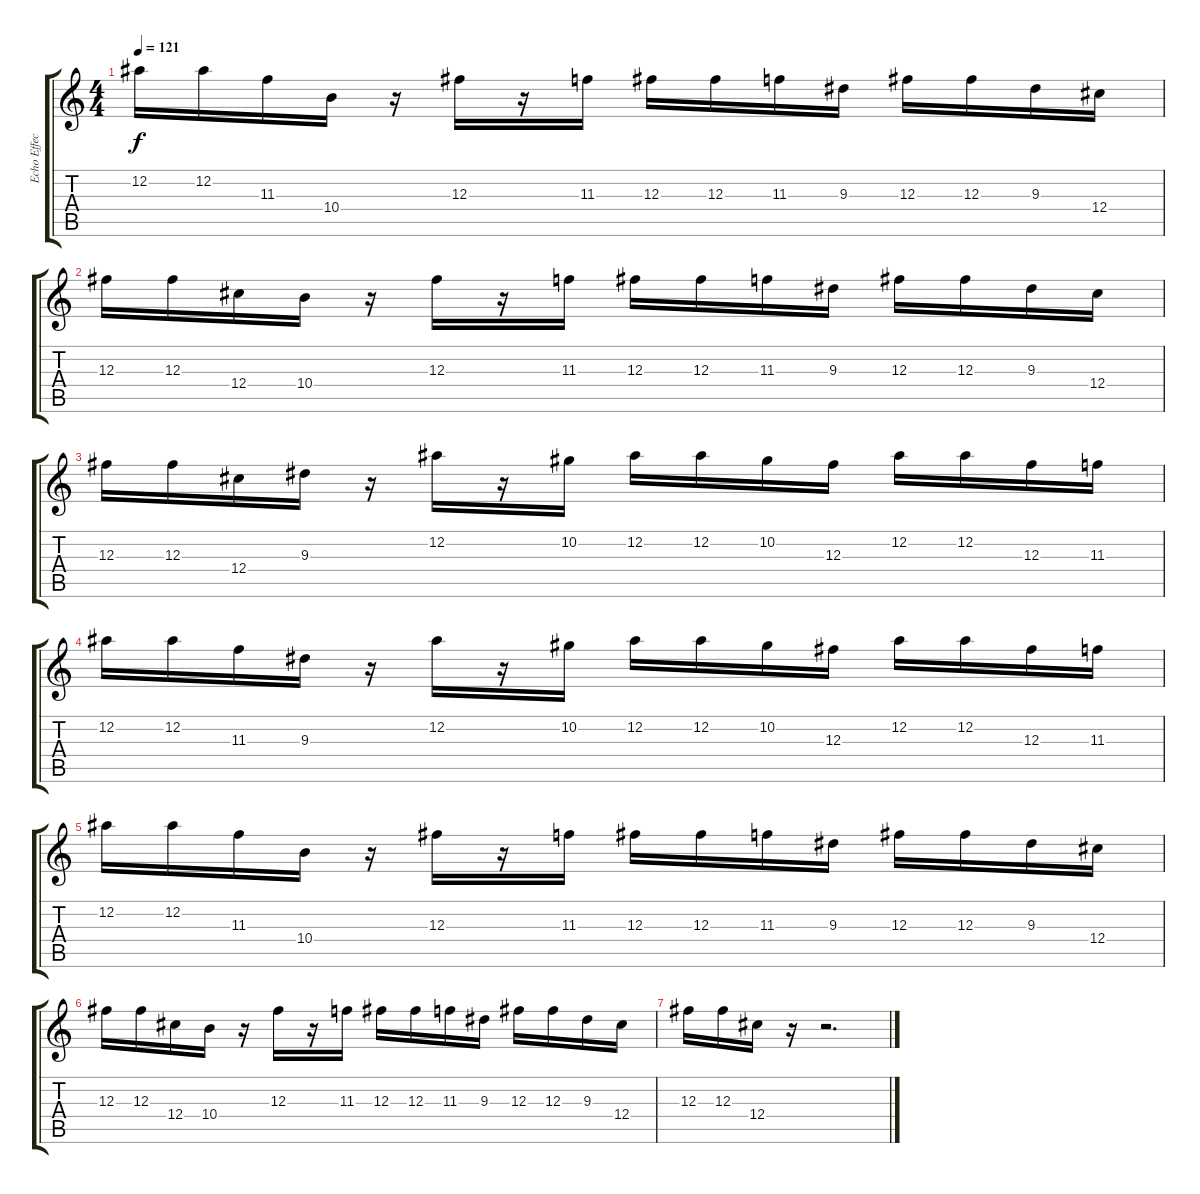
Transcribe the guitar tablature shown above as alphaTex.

\track ("Echo Effect" "Echo Effec") {instrument electricguitarjazz}
\staff {score tabs}
\tuning (Eb4 Bb3 Gb3 Db3 Ab2 Eb2) {hide}
\ts (4 4)
\tempo 121
\clef g2
\ks c
12.2.16{dy f} 12.2.16 11.3.16 10.4.16 r.16 12.3.16 r.16 11.3.16 12.3.16 12.3.16 11.3.16 9.3.16 12.3.16 12.3.16 9.3.16 12.4.16 |
12.3.16 12.3.16 12.4.16 10.4.16 r.16 12.3.16 r.16 11.3.16 12.3.16 12.3.16 11.3.16 9.3.16 12.3.16 12.3.16 9.3.16 12.4.16 |
12.3.16 12.3.16 12.4.16 9.3.16 r.16 12.2.16 r.16 10.2.16 12.2.16 12.2.16 10.2.16 12.3.16 12.2.16 12.2.16 12.3.16 11.3.16 |
12.2.16 12.2.16 11.3.16 9.3.16 r.16 12.2.16 r.16 10.2.16 12.2.16 12.2.16 10.2.16 12.3.16 12.2.16 12.2.16 12.3.16 11.3.16 |
12.2.16 12.2.16 11.3.16 10.4.16 r.16 12.3.16 r.16 11.3.16 12.3.16 12.3.16 11.3.16 9.3.16 12.3.16 12.3.16 9.3.16 12.4.16 |
12.3.16 12.3.16 12.4.16 10.4.16 r.16 12.3.16 r.16 11.3.16 12.3.16 12.3.16 11.3.16 9.3.16 12.3.16 12.3.16 9.3.16 12.4.16 |
12.3.16 12.3.16 12.4.16 r.16 r.2{d}
